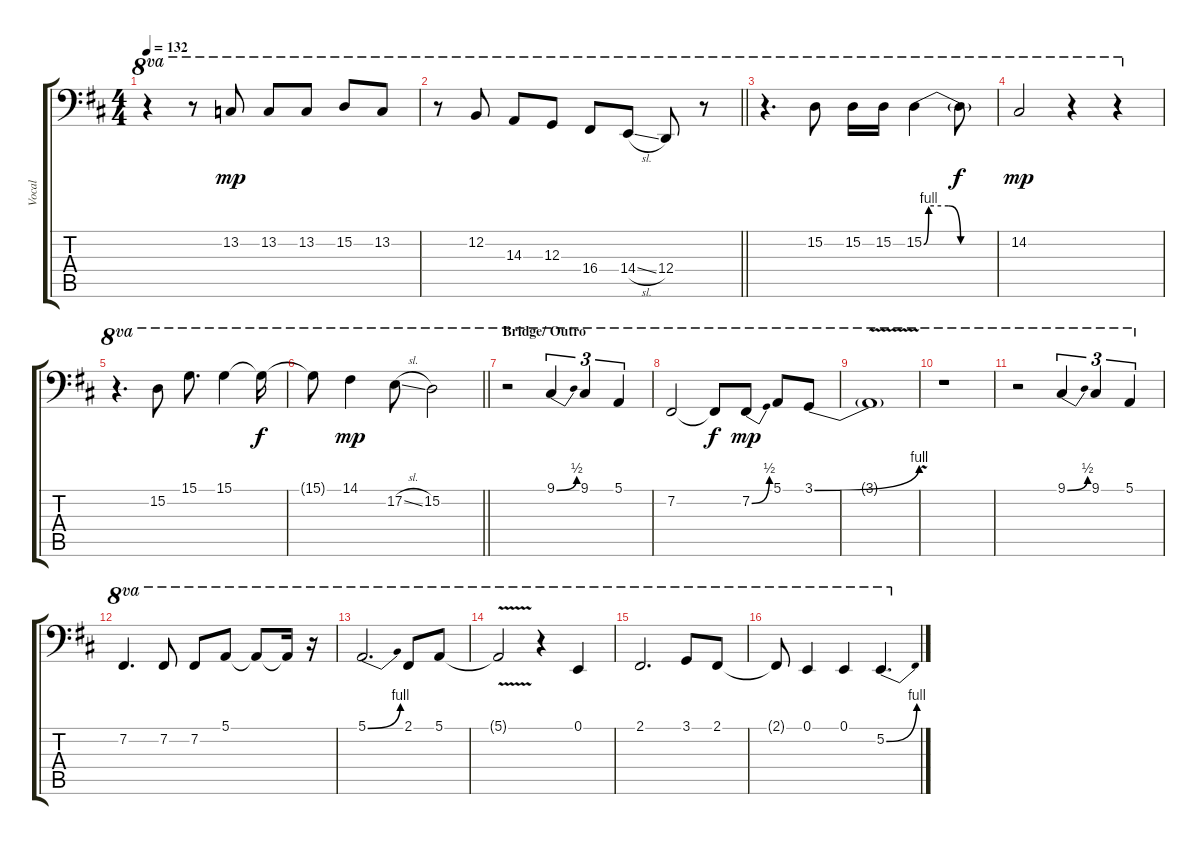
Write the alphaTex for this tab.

\track ("Vocal" "Vocal") {instrument oboe}
\staff {score tabs}
\tuning (E3 B2 G2 D2 A1 E1) {hide}
\ts (4 4)
\tempo 132
\clef f4
\ks d
r.4{ot 8va dy mp} r.8{ot 8va} 13.2.8{ot 8va} 13.2.8{ot 8va} 13.2.8{ot 8va} 15.2.8{ot 8va} 13.2.8{ot 8va} |
\barLineRight lightlight
r.8{ot 8va} 12.2.8{ot 8va} 14.3.8{ot 8va} 12.3.8{ot 8va} 16.4.8{ot 8va} 14.4{sl}.8{ot 8va} 12.4.8{ot 8va} r.8{ot 8va} |
r.4{d ot 8va} 15.2.8{ot 8va} 15.2.16{ot 8va} 15.2.16{ot 8va} 15.2{be (custom 0 0 4 4 20 4 30 0 60 0)}.4{ot 8va} 15.2{t}.8{ot 8va dy f} |
14.2.2{ot 8va dy mp} r.4{ot 8va} r.4{ot 8va} |
r.4{d ot 8va} 15.2.8{ot 8va} 15.1.8{d ot 8va} 15.1.4{ot 8va} 15.1{t}.16{ot 8va dy f} |
\barLineRight lightlight
15.1{t}.8{ot 8va} 14.1.4{ot 8va dy mp} 17.2{sl}.8{ot 8va} 15.2.2{ot 8va} |
\section ("" "Bridge/ Outro")
r.2{ot 8va} 9.1{be (bend 0 0 60 2)}.4{tu (3 2) ot 8va} 9.1.4{tu (3 2) ot 8va} 5.1.4{tu (3 2) ot 8va} |
7.2.2{ot 8va} 7.2{t}.8{ot 8va dy f} 7.2{be (bend 0 0 60 2)}.8{ot 8va dy mp} 5.1.8{ot 8va} 3.1{be (bend 0 0 60 4)}.8{ot 8va} |
3.1{v t}.1{ot 8va} |
r.1{ot 8va} |
r.2{ot 8va} 9.1{be (bend 0 0 60 2)}.4{tu (3 2) ot 8va} 9.1.4{tu (3 2) ot 8va} 5.1.4{tu (3 2) ot 8va} |
7.2.4{d ot 8va} 7.2.8{ot 8va} 7.2.8{ot 8va} 5.1.8{ot 8va} 5.1{t}.8{ot 8va} 5.1{t}.16{ot 8va} r.16{ot 8va} |
5.1{be (bend 0 0 60 4)}.2{d ot 8va} 2.1.8{ot 8va} 5.1.8{ot 8va} |
5.1{v t}.2{ot 8va} r.4{ot 8va} 0.1.4{ot 8va} |
2.1.2{d ot 8va} 3.1.8{ot 8va} 2.1.8{ot 8va} |
2.1{t}.8{ot 8va} 0.1.4{ot 8va} 0.1.4{ot 8va} 5.2{be (bend 0 0 60 4)}.4{d ot 8va}
